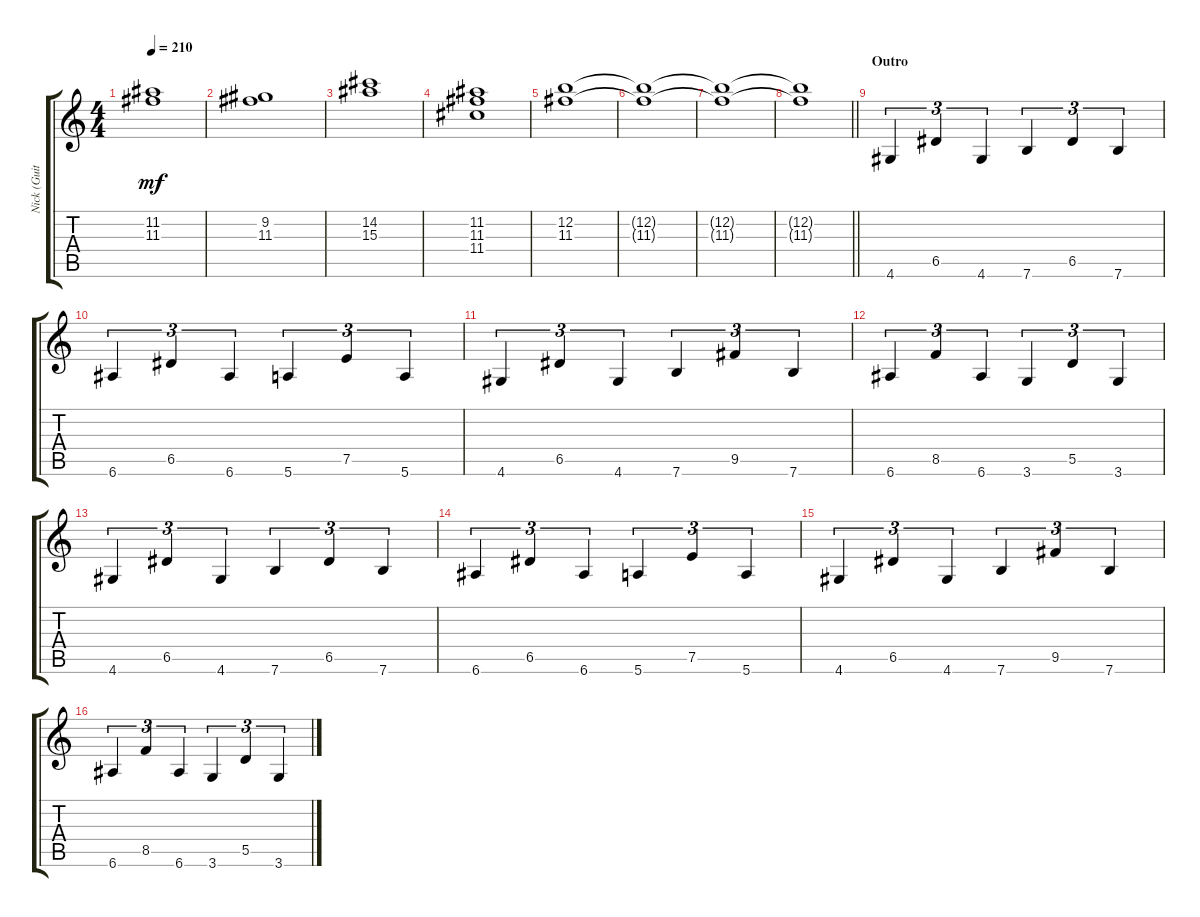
\track ("Nick (Guitar 1)" "Nick (Guit") {instrument acousticguitarsteel}
\staff {score tabs}
\tuning (E4 B3 G3 D3 A2 E2) {hide}
\ts (4 4)
\tempo 210
\clef g2
\ks c
(11.2 11.3).1{dy mf} |
(9.2 11.3).1 |
(14.2 15.3).1 |
(11.2 11.3 11.4).1 |
(12.2 11.3).1 |
(12.2{t} 11.3{t}).1 |
(12.2{t} 11.3{t}).1 |
\barLineRight lightlight
(12.2{t} 11.3{t}).1 |
\section ("" "Outro")
4.6.4{tu (3 2)} 6.5.4{tu (3 2)} 4.6.4{tu (3 2)} 7.6.4{tu (3 2)} 6.5.4{tu (3 2)} 7.6.4{tu (3 2)} |
6.6.4{tu (3 2)} 6.5.4{tu (3 2)} 6.6.4{tu (3 2)} 5.6.4{tu (3 2)} 7.5.4{tu (3 2)} 5.6.4{tu (3 2)} |
4.6.4{tu (3 2)} 6.5.4{tu (3 2)} 4.6.4{tu (3 2)} 7.6.4{tu (3 2)} 9.5.4{tu (3 2)} 7.6.4{tu (3 2)} |
6.6.4{tu (3 2)} 8.5.4{tu (3 2)} 6.6.4{tu (3 2)} 3.6.4{tu (3 2)} 5.5.4{tu (3 2)} 3.6.4{tu (3 2)} |
4.6.4{tu (3 2)} 6.5.4{tu (3 2)} 4.6.4{tu (3 2)} 7.6.4{tu (3 2)} 6.5.4{tu (3 2)} 7.6.4{tu (3 2)} |
6.6.4{tu (3 2)} 6.5.4{tu (3 2)} 6.6.4{tu (3 2)} 5.6.4{tu (3 2)} 7.5.4{tu (3 2)} 5.6.4{tu (3 2)} |
4.6.4{tu (3 2)} 6.5.4{tu (3 2)} 4.6.4{tu (3 2)} 7.6.4{tu (3 2)} 9.5.4{tu (3 2)} 7.6.4{tu (3 2)} |
6.6.4{tu (3 2)} 8.5.4{tu (3 2)} 6.6.4{tu (3 2)} 3.6.4{tu (3 2)} 5.5.4{tu (3 2)} 3.6.4{tu (3 2)}
